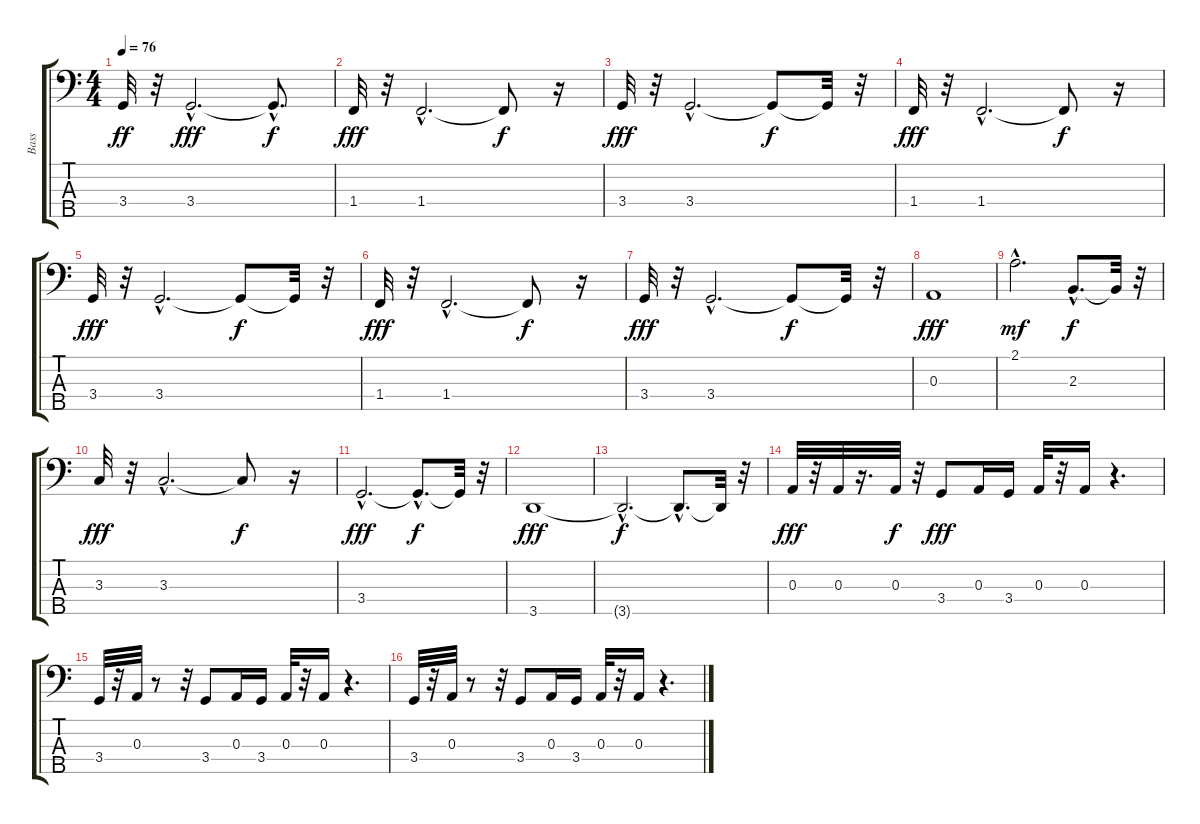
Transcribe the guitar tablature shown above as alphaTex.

\track ("Bass" "Bass") {instrument electricbassfinger}
\staff {score tabs}
\tuning (G2 D2 A1 E1 B0) {hide}
\ts (4 4)
\tempo 76
\clef f4
\ks c
3.4.32{dy ff} r.32 3.4{hac}.2{d dy fff} 3.4{hac t}.8{d dy f} |
1.4.32{dy fff instrument electricbassfinger} r.32 1.4{hac}.2{d} 1.4{t}.8{dy f} r.16 |
3.4.32{dy fff} r.32 3.4{hac}.2{d} 3.4{t}.8{dy f} 3.4{t}.32 r.32 |
1.4.32{dy fff instrument electricbassfinger} r.32 1.4{hac}.2{d} 1.4{t}.8{dy f} r.16 |
3.4.32{dy fff} r.32 3.4{hac}.2{d} 3.4{t}.8{dy f} 3.4{t}.32 r.32 |
1.4.32{dy fff instrument electricbassfinger} r.32 1.4{hac}.2{d} 1.4{t}.8{dy f} r.16 |
3.4.32{dy fff} r.32 3.4{hac}.2{d} 3.4{t}.8{dy f} 3.4{t}.32 r.32 |
0.3.1{dy fff instrument electricbassfinger} |
2.1{hac}.2{d dy mf} 2.3{hac}.8{d dy f} 2.3{t}.32 r.32 |
3.3.32{dy fff instrument electricbassfinger} r.32 3.3{hac}.2{d} 3.3{t}.8{dy f} r.16 |
3.4{hac}.2{d dy fff} 3.4{hac t}.8{d dy f} 3.4{t}.32 r.32 |
3.5.1{dy fff instrument electricbassfinger} |
3.5{hac t}.2{d dy f} 3.5{hac t}.8{d} 3.5{t}.32 r.32 |
0.3.32{dy fff instrument electricbassfinger} r.32 0.3.32 r.16{d} 0.3.32{dy f} r.32 3.4.8{dy fff} 0.3.16 3.4.16 0.3.32 r.32 0.3.16 r.4{d} |
3.4.32 r.32 0.3.32 r.8 r.32 3.4.8 0.3.16 3.4.16 0.3.32 r.32 0.3.16 r.4{d} |
3.4.32{instrument electricbassfinger} r.32 0.3.32 r.8 r.32 3.4.8 0.3.16 3.4.16 0.3.32 r.32 0.3.16 r.4{d}
